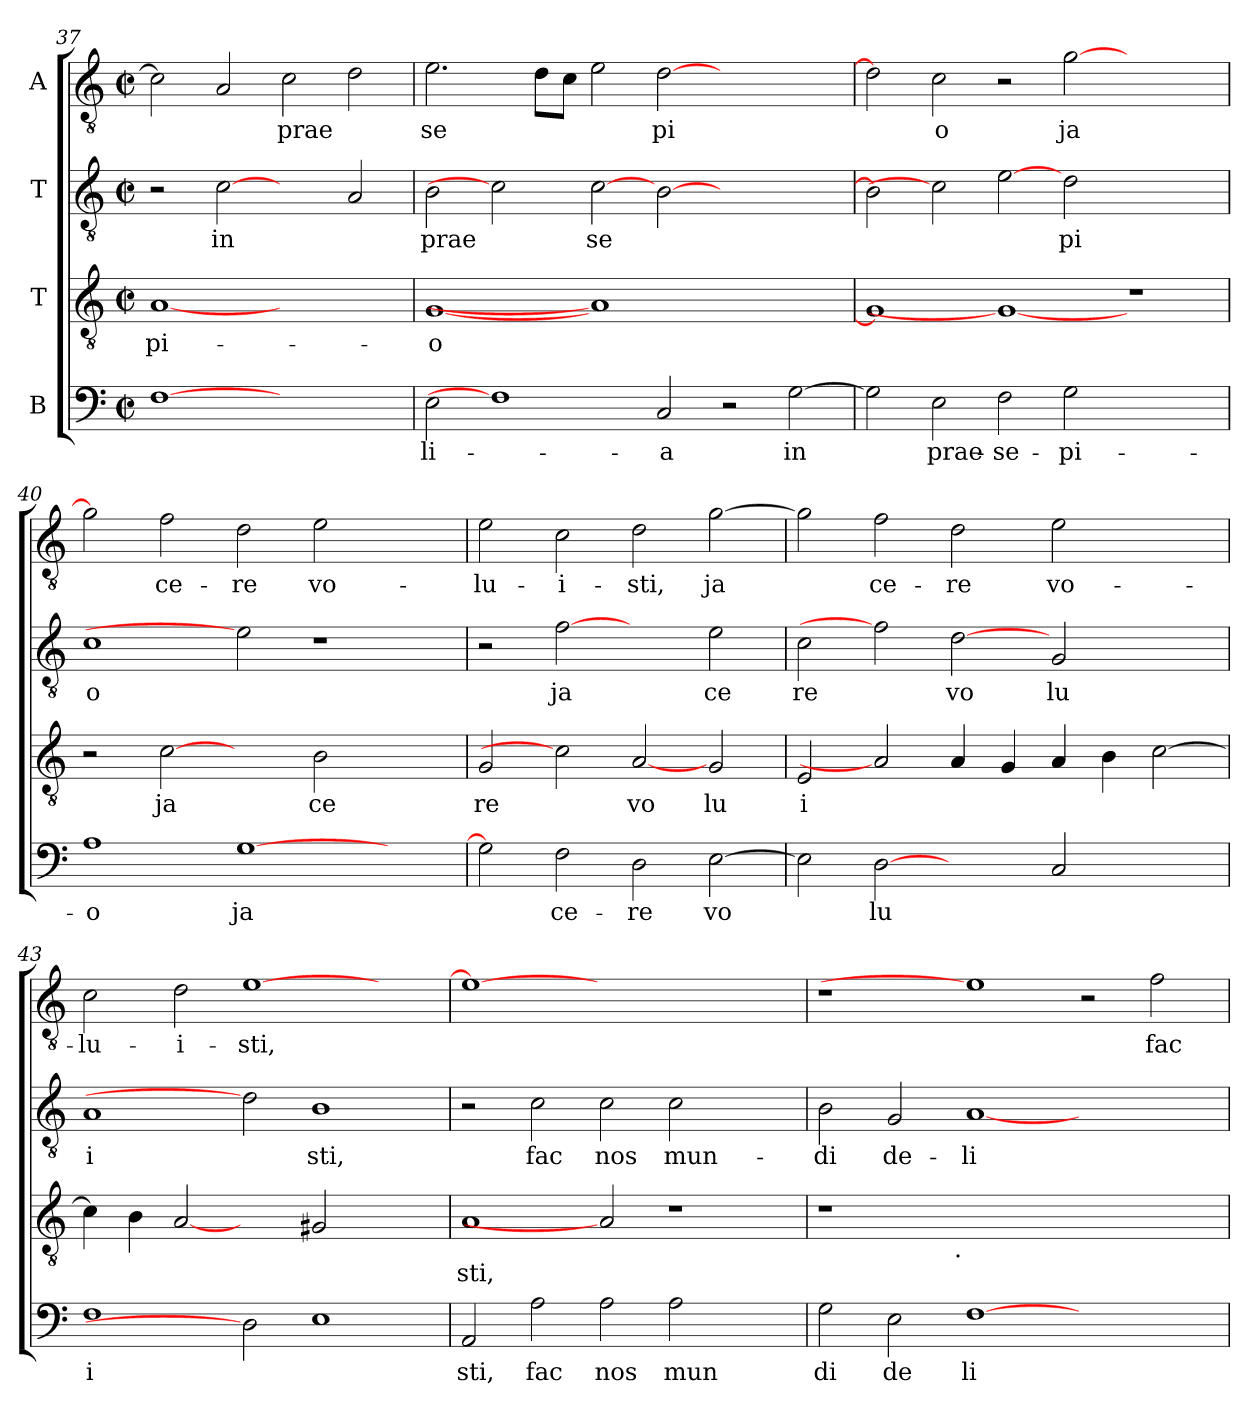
**kern	**text	**kern	**text	**kern	**text	**kern	**text
*part4	*part4	*part3	*part3	*part2	*part2	*part1	*part1
*staff4	*staff4	*staff3	*staff3	*staff2	*staff2	*staff1	*staff1
*I"B	*	*I"T	*	*I"T	*	*I"A	*
*clefF4	*	*clefGv2	*	*clefGv2	*	*clefGv2	*
*k[]	*	*k[]	*	*k[]	*	*k[]	*
*C:	*	*C:	*	*C:	*	*C:	*
*M2/2	*	*M2/2	*	*M2/2	*	*M2/2	*
*met(c|)	*	*met(c|)	*	*met(c|)	*	*met(c|)	*
=37	=37	=37	=37	=37	=37	=37	=37
!	!LO:LY:b:cj	!	!LO:LY:b:cj	!	!	!	!LO:LY:b:cj
[1F	--	[1A	-pi-	2r	.	2c\]	.
!	!	!	!	!	!LO:LY:b:cj	!	!LO:LY:b:cj
.	.	.	.	[2c	in	2A/	.
!	!	!	!	!	!	!	!LO:LY:b:cj
1ryy	.	1ryy	.	2ryy	.	2c\	prae
!	!	!	!	!	!LO:LY:b:cj	!	!LO:LY:b:cj
.	.	.	.	2A/	.	2d\	.
!!LO:PB:g=z
=38	=38	=38	=38	=38	=38	=38	=38
!	!LO:LY:b:cj	!	!LO:LY:b:cj	!	!LO:LY:b:cj	!	!LO:LY:b:cj
2E\	-li-	[<1G	-o	2B\	prae	2.e\	se-
1F]	.	.	.	2c]	.	.	.
!	!	!	!	!	!	!	!LO:LY:b:cj
.	.	.	.	.	.	8d\L	--
!	!	!	!	!	!	!	!LO:LY:b:cj
.	.	.	.	.	.	8c\J	--
!	!	!	!	!	!LO:LY:b:cj	!	!LO:LY:b:cj
.	.	1A]	.	[2c	se	2e\	--
!	!LO:LY:b:cj	!	!	!	!LO:LY:b:cj	!	!LO:LY:b:cj
2C/	-a	.	.	[>2B\	.	[>2d\	-pi-
2r	.	1ryy	.	1ryy	.	1ryy	.
!	!LO:LY:b:cj	!	!	!	!	!	!
[>2G\	in	.	.	.	.	.	.
=39	=39	=39	=39	=39	=39	=39	=39
!	!LO:LY:b:cj	!	!LO:LY:b:cj	!	!LO:LY:b:cj	!	!LO:LY:b:cj
2G\]	.	1G]	.	2B\]	.	2d\]	--
!	!LO:LY:b:cj	!	!	!	!	!	!LO:LY:b:cj
2E\	prae-	.	.	2c]	.	2c\	-o
!	!LO:LY:b:cj	!	!	!	!LO:LY:b:cj	!	!
2F\	-se-	1G_	.	[2e	.	2r	.
!	!LO:LY:b:cj	!	!	!	!LO:LY:b:cj	!	!LO:LY:b:cj
2G\	-pi-	.	.	2d\	pi	[>2g\	ja-
1ryy	.	1r	.	1ryy	.	1ryy	.
=40	=40	=40	=40	=40	=40	=40	=40
!	!LO:LY:b:cj	!	!	!	!LO:LY:b:cj	!	!LO:LY:b:cj
1A	-o	2r	.	1c	o	2g\]	--
!	!	!	!LO:LY:b:cj	!	!	!	!LO:LY:b:cj
.	.	[2c	ja	.	.	2f\	-ce-
!	!LO:LY:b:cj	!	!	!	!	!	!LO:LY:b:cj
[>1G	ja-	2ryy	.	2e]	.	2d\	-re
!	!	!	!LO:LY:b:cj	!	!	!	!LO:LY:b:cj
.	.	2B\	ce	1r	.	2e\	vo-
2ryy	.	2ryy	.	.	.	2ryy	.
=41	=41	=41	=41	=41	=41	=41	=41
!	!LO:LY:b:cj	!	!LO:LY:b:cj	!	!	!	!LO:LY:b:cj
2G\]	--	2G/	re	2r	.	2e\	-lu-
!	!LO:LY:b:cj	!	!	!	!LO:LY:b:cj	!	!LO:LY:b:cj
2F\	-ce-	2c]	.	[2f	ja	2c\	-i-
!	!LO:LY:b:cj	!	!LO:LY:b:cj	!	!	!	!LO:LY:b:cj
2D\	-re	[2A	vo	2ryy	.	2d\	-sti,
!	!LO:LY:b:cj	!	!LO:LY:b:cj	!	!LO:LY:b:cj	!	!LO:LY:b:cj
[>2E\	vo-	2G/	lu	2e\	ce	[>2g\	ja-
=42	=42	=42	=42	=42	=42	=42	=42
!	!LO:LY:b:cj	!	!LO:LY:b:cj	!	!LO:LY:b:cj	!	!LO:LY:b:cj
2E\]	--	2E/	i	2c\	re	2g\]	--
!	!LO:LY:b:cj	!	!	!	!	!	!LO:LY:b:cj
[2D	-lu-	2A]	.	2f]	.	2f\	-ce-
!	!	!	!LO:LY:b:cj	!	!LO:LY:b:cj	!	!LO:LY:b:cj
2ryy	.	4A/	.	[2d	vo	2d\	-re
!	!	!	!LO:LY:b:cj	!	!	!	!
.	.	4G/	.	.	.	.	.
!	!LO:LY:b:cj	!	!LO:LY:b:cj	!	!LO:LY:b:cj	!	!LO:LY:b:cj
2C/	--	4A/	.	2G/	lu	2e\	vo-
!	!	!	!LO:LY:b:cj	!	!	!	!
.	.	4B\	.	.	.	.	.
!	!	!	!LO:LY:b:cj	!	!	!	!
2ryy	.	[>2c\	.	2ryy	.	2ryy	.
=43	=43	=43	=43	=43	=43	=43	=43
!	!LO:LY:b:cj	!	!LO:LY:b:cj	!	!LO:LY:b:cj	!	!LO:LY:b:cj
1F	-i-	4c\]	.	1A	i	2c\	-lu-
!	!	!	!LO:LY:b:cj	!	!	!	!
.	.	4B\	.	.	.	.	.
!	!	!	!LO:LY:b:cj	!	!	!	!LO:LY:b:cj
.	.	[2A	.	.	.	2d\	-i-
!	!	!	!	!	!	!	!LO:LY:b:cj
2D]	.	2ryy	.	2d]	.	[>1e	-sti,
!	!LO:LY:b:cj	!	!LO:LY:b:cj	!	!LO:LY:b:cj	!	!
1E	--	2G#/	.	1B	sti,	.	.
.	.	2ryy	.	.	.	2ryy	.
!!LO:PB:g=z
=44	=44	=44	=44	=44	=44	=44	=44
!	!LO:LY:b:cj	!	!LO:LY:b:cj	!	!	!	!LO:LY:b:cj
2AA/	-sti,	1A	sti,	2r	.	1e_	.
!	!LO:LY:b:cj	!	!	!	!LO:LY:b:cj	!	!
2A\	fac	.	.	2c\	fac	.	.
!	!LO:LY:b:cj	!	!	!	!LO:LY:b:cj	!	!
2A\	nos	2A]	.	2c\	nos	1.ryy	.
!	!LO:LY:b:cj	!	!	!	!LO:LY:b:cj	!	!
2A\	mun	1r	.	2c\	mun-	.	.
2ryy	.	.	.	2ryy	.	.	.
=45	=45	=45	=45	=45	=45	=45	=45
!	!LO:LY:b:cj	!	!	!	!LO:LY:b:cj	!	!
*	*	*^	*	*	*	*	*
2G\	di	1r	2ryy	.	2B\	-di	1r	.
!	!LO:LY:b:cj	!	!	!	!	!LO:LY:b:cj	!	!
2E\	de	.	4...ryy	.	2G/	de-	.	.
!	!	!	!LO:TX:b:t=.	!	!	!	!	!
.	.	.	1ryy	.	.	.	.	.
!	!LO:LY:b:cj	!	!	!	!	!LO:LY:b:cj	!	!
[>1F	li	0ryy	.	.	[<1A	-li-	1e]	.
.	.	.	1ryy	.	.	.	.	.
1ryy	.	.	.	.	1ryy	.	2r	.
!	!	!	!	!	!	!	!	!LO:LY:b:cj
.	.	.	.	.	.	.	2f\	fac
.	.	.	32ryy	.	.	.	.	.
*	*	*v	*v	*	*	*	*	*
=	=	=	=	=	=	=	=
*-	*-	*-	*-	*-	*-	*-	*-
